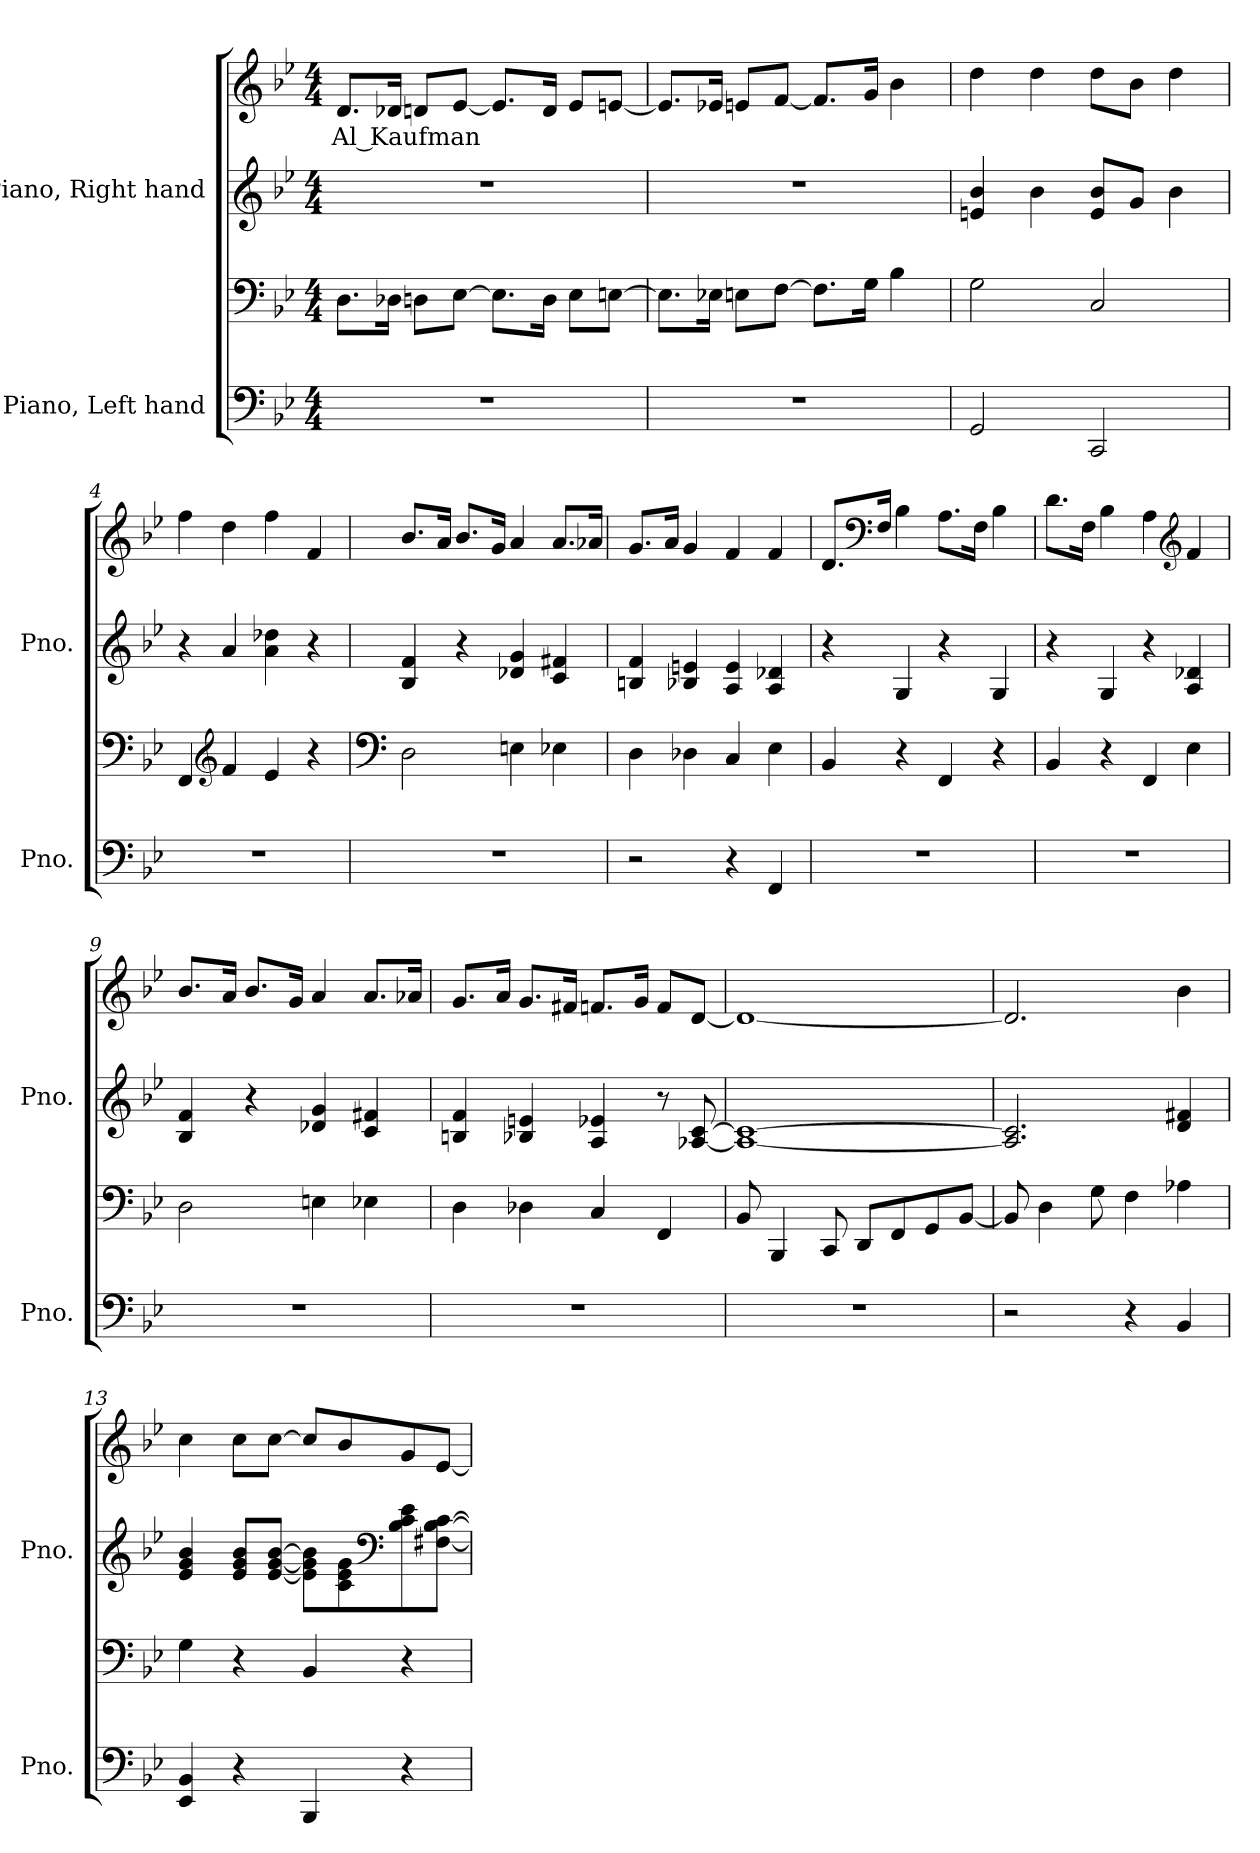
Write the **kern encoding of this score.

**kern	**kern	**kern	**kern	**text
*part2	*part2	*part1	*part1	*part1
*staff4	*staff3	*staff2	*staff1	*staff1
*I"Piano, Left hand	*	*I"Piano, Right hand	*	*
*I'Pno.	*	*I'Pno.	*	*
*clefF4	*clefF4	*clefG2	*clefG2	*
*k[b-e-]	*k[b-e-]	*k[b-e-]	*k[b-e-]	*
*M4/4	*M4/4	*M4/4	*M4/4	*
*MM120	*MM120	*MM120	*MM120	*
=1	=1	=1	=1	=1
!	!	!	!	!LO:LY:b
1r	8.D\L	1r	8.d/L	Al Kaufman
.	16D-X\Jk	.	16d-X/Jk	.
.	8Dn\L	.	8dn/L	.
.	[8E-\J	.	[8e-/J	.
.	8.E-\L]	.	8.e-/L]	.
.	16D\Jk	.	16d/Jk	.
.	8E-\L	.	8e-/L	.
.	[8En\J	.	[8en/J	.
=2	=2	=2	=2	=2
1r	8.E\L]	1r	8.e/L]	.
.	16E-X\Jk	.	16e-X/Jk	.
.	8En\L	.	8en/L	.
.	[8F\J	.	[8f/J	.
.	8.F\L]	.	8.f/L]	.
.	16G\Jk	.	16g/Jk	.
.	4B-\	.	4b-\	.
=3	=3	=3	=3	=3
2GG/	2G\	4en/ 4b-/	4dd\	.
.	.	4b-\	4dd\	.
2CC/	2C/	8e/ 8b-/L	8dd\L	.
.	.	8g/J	8b-\J	.
.	.	4b-\	4dd\	.
!!LO:LB:g=z
=4	=4	=4	=4	=4
1r	4FF/	4r	4ff\	.
*	*clefG2	*	*	*
.	4f/	4a/	4dd\	.
.	4e-/	4a\ 4dd-X\	4ff\	.
.	4r	4r	4f/	.
=5	=5	=5	=5	=5
*	*clefF4	*	*	*
1r	2D\	4B-/ 4f/	8.b-/L	.
.	.	.	16a/Jk	.
.	.	4r	8.b-/L	.
.	.	.	16g/Jk	.
.	4En\	4d-X/ 4g/	4a/	.
.	4E-X\	4c/ 4f#X/	8.a/L	.
.	.	.	16a-X/Jk	.
=6	=6	=6	=6	=6
2r	4D\	4Bn/ 4f/	8.g/L	.
.	.	.	16a/Jk	.
.	4D-X\	4B-X/ 4en/	4g/	.
4r	4C/	4A/ 4e/	4f/	.
4FF/	4E-\	4A/ 4d-X/	4f/	.
=7	=7	=7	=7	=7
1r	4BB-/	4r	8.d/L	.
*	*	*	*clefF4	*
.	.	.	16F/Jk	.
.	4r	4G/	4B-\	.
.	4FF/	4r	8.A\L	.
.	.	.	16F\Jk	.
.	4r	4G/	4B-\	.
!!LO:LB:g=z
=8	=8	=8	=8	=8
1r	4BB-/	4r	8.d\L	.
.	.	.	16F\Jk	.
.	4r	4G/	4B-\	.
.	4FF/	4r	4A\	.
*	*	*	*clefG2	*
.	4E-\	4A/ 4d-X/	4f/	.
=9	=9	=9	=9	=9
1r	2D\	4B-/ 4f/	8.b-/L	.
.	.	.	16a/Jk	.
.	.	4r	8.b-/L	.
.	.	.	16g/Jk	.
.	4En\	4d-X/ 4g/	4a/	.
.	4E-X\	4c/ 4f#X/	8.a/L	.
.	.	.	16a-X/Jk	.
=10	=10	=10	=10	=10
1r	4D\	4Bn/ 4f/	8.g/L	.
.	.	.	16a/Jk	.
.	4D-X\	4B-X/ 4en/	8.g/L	.
.	.	.	16f#X/Jk	.
.	4C/	4A/ 4e-X/	8.fn/L	.
.	.	.	16g/Jk	.
.	4FF/	8r	8f/L	.
.	.	[8A-X/ [8c/	[8d/J	.
=11	=11	=11	=11	=11
1r	8BB-/	1A-_ 1c_	1d_	.
.	4BBB-/	.	.	.
.	8CC/	.	.	.
.	8DD/L	.	.	.
.	8FF/	.	.	.
.	8GG/	.	.	.
.	[8BB-/J	.	.	.
!!LO:PB:g=z
=12	=12	=12	=12	=12
2r	8BB-/]	2.A-/] 2.c/]	2.d/]	.
.	4D\	.	.	.
.	8G\	.	.	.
4r	4F\	.	.	.
4BB-/	4A-X\	4d/ 4f#X/	4b-\	.
=13	=13	=13	=13	=13
4EE-/ 4BB-/	4G\	4e-/ 4g/ 4b-/	4cc\	.
4r	4r	8e-/ 8g/ 8b-/L	8cc\L	.
.	.	[8e-/ [8g/ [8b-/J	[8cc\J	.
4BBB-/	4BB-/	8e-\] 8g\] 8b-\]L	8cc/L]	.
.	.	8c\ 8e-\ 8g\	8b-/	.
*	*	*clefF4	*	*
4r	4r	8B-\ 8c\ 8e-\	8g/	.
.	.	[8F#X\ [8B-\ [8c\J	[8e-/J	.
=	=	=	=	=
*-	*-	*-	*-	*-
